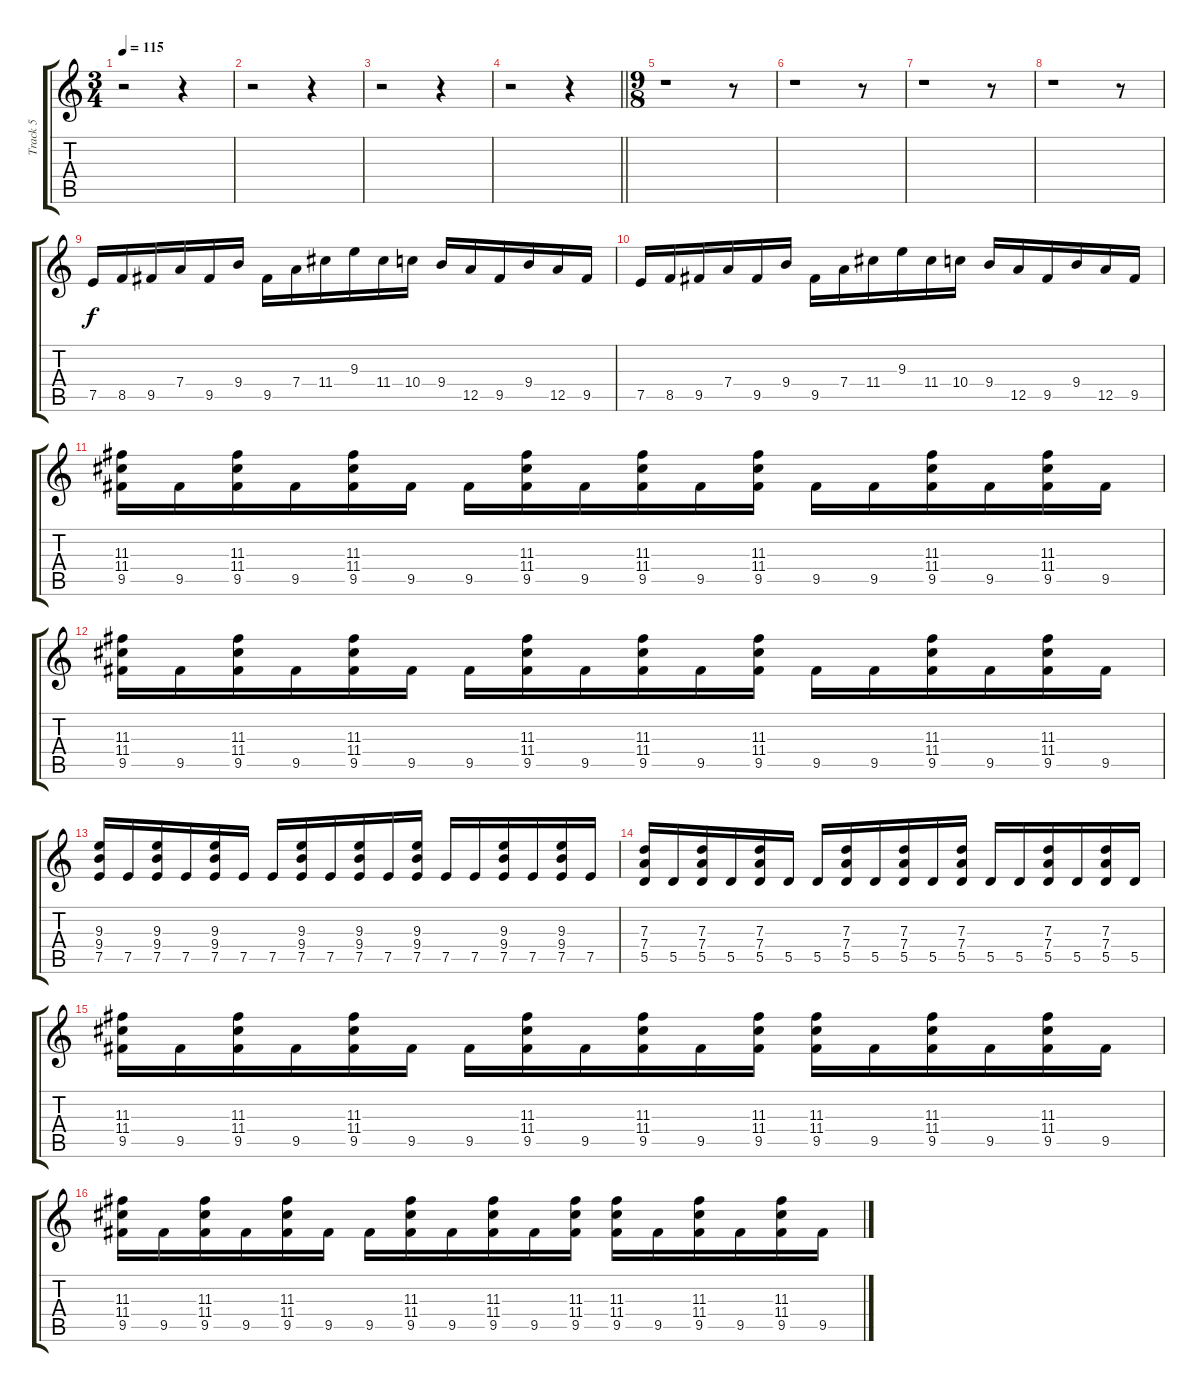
\track ("Track 5" "Track 5") {instrument distortionguitar}
\staff {score tabs}
\tuning (E4 B3 G3 D3 A2 E2) {hide}
\ts (3 4)
\tempo 115
\clef g2
\ks c
r.2{dy f} r.4 |
r.2 r.4 |
r.2 r.4 |
\barLineRight lightlight
r.2 r.4 |
\ts (9 8)
r.1 r.8 |
r.1 r.8 |
r.1 r.8 |
r.1 r.8 |
7.5.16 8.5.16 9.5.16 7.4.16 9.5.16 9.4.16 9.5.16 7.4.16 11.4.16 9.3.16 11.4.16 10.4.16 9.4.16 12.5.16 9.5.16 9.4.16 12.5.16 9.5.16 |
7.5.16 8.5.16 9.5.16 7.4.16 9.5.16 9.4.16 9.5.16 7.4.16 11.4.16 9.3.16 11.4.16 10.4.16 9.4.16 12.5.16 9.5.16 9.4.16 12.5.16 9.5.16 |
(11.3 11.4 9.5).16 9.5.16 (11.3 11.4 9.5).16 9.5.16 (11.3 11.4 9.5).16 9.5.16 9.5.16 (11.3 11.4 9.5).16 9.5.16 (11.3 11.4 9.5).16 9.5.16 (11.3 11.4 9.5).16 9.5.16 9.5.16 (11.3 11.4 9.5).16 9.5.16 (11.3 11.4 9.5).16 9.5.16 |
(11.3 11.4 9.5).16 9.5.16 (11.3 11.4 9.5).16 9.5.16 (11.3 11.4 9.5).16 9.5.16 9.5.16 (11.3 11.4 9.5).16 9.5.16 (11.3 11.4 9.5).16 9.5.16 (11.3 11.4 9.5).16 9.5.16 9.5.16 (11.3 11.4 9.5).16 9.5.16 (11.3 11.4 9.5).16 9.5.16 |
(9.3 9.4 7.5).16 7.5.16 (9.3 9.4 7.5).16 7.5.16 (9.3 9.4 7.5).16 7.5.16 7.5.16 (9.3 9.4 7.5).16 7.5.16 (9.3 9.4 7.5).16 7.5.16 (9.3 9.4 7.5).16 7.5.16 7.5.16 (9.3 9.4 7.5).16 7.5.16 (9.3 9.4 7.5).16 7.5.16 |
(7.3 7.4 5.5).16 5.5.16 (7.3 7.4 5.5).16 5.5.16 (7.3 7.4 5.5).16 5.5.16 5.5.16 (7.3 7.4 5.5).16 5.5.16 (7.3 7.4 5.5).16 5.5.16 (7.3 7.4 5.5).16 5.5.16 5.5.16 (7.3 7.4 5.5).16 5.5.16 (7.3 7.4 5.5).16 5.5.16 |
(11.3 11.4 9.5).16 9.5.16 (11.3 11.4 9.5).16 9.5.16 (11.3 11.4 9.5).16 9.5.16 9.5.16 (11.3 11.4 9.5).16 9.5.16 (11.3 11.4 9.5).16 9.5.16 (11.3 11.4 9.5).16 (11.3 11.4 9.5).16 9.5.16 (11.3 11.4 9.5).16 9.5.16 (11.3 11.4 9.5).16 9.5.16 |
(11.3 11.4 9.5).16 9.5.16 (11.3 11.4 9.5).16 9.5.16 (11.3 11.4 9.5).16 9.5.16 9.5.16 (11.3 11.4 9.5).16 9.5.16 (11.3 11.4 9.5).16 9.5.16 (11.3 11.4 9.5).16 (11.3 11.4 9.5).16 9.5.16 (11.3 11.4 9.5).16 9.5.16 (11.3 11.4 9.5).16 9.5.16
